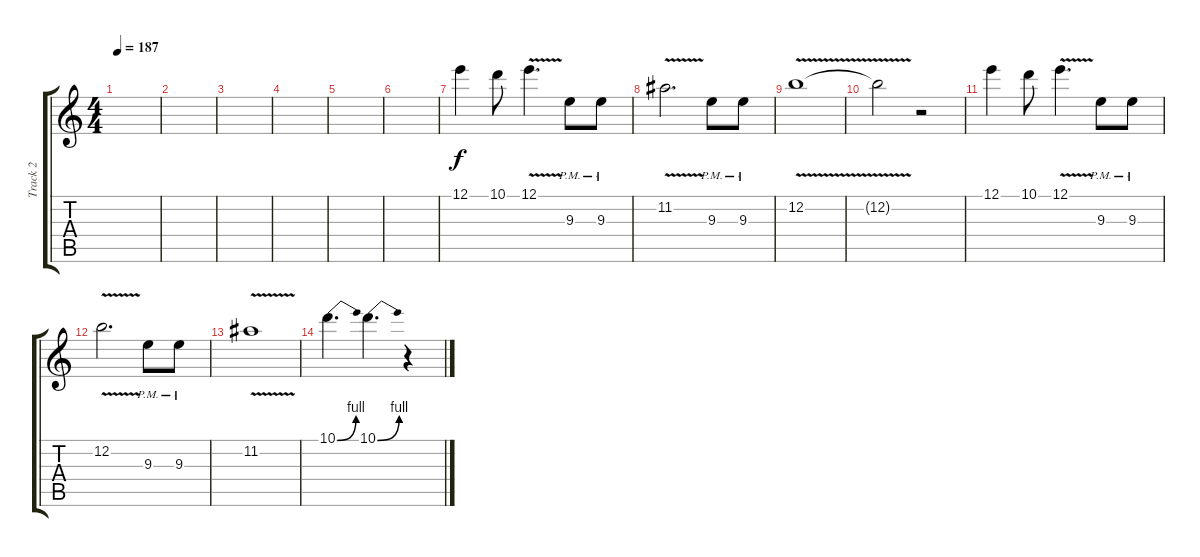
\track ("Track 2" "Track 2") {instrument distortionguitar}
\staff {score tabs}
\tuning (E4 B3 G3 D3 A2 E2) {hide}
\ts (4 4)
\tempo 187
\clef g2
\ks c
|
|
|
|
|
|
12.1.4{volume 9} 10.1.8 12.1{v}.4{d} 9.3{pm}.8 9.3{pm}.8 |
11.2{v}.2{d} 9.3{pm}.8 9.3{pm}.8 |
12.2{v}.1 |
12.2{t}.2 r.2 |
12.1.4 10.1.8 12.1{v}.4{d} 9.3{pm}.8 9.3{pm}.8 |
12.2{v}.2{d} 9.3{pm}.8 9.3{pm}.8 |
11.2{v}.1 |
10.1{be (bend 0 0 60 4)}.4{d} 10.1{be (bend 0 0 60 4)}.4{d} r.4
